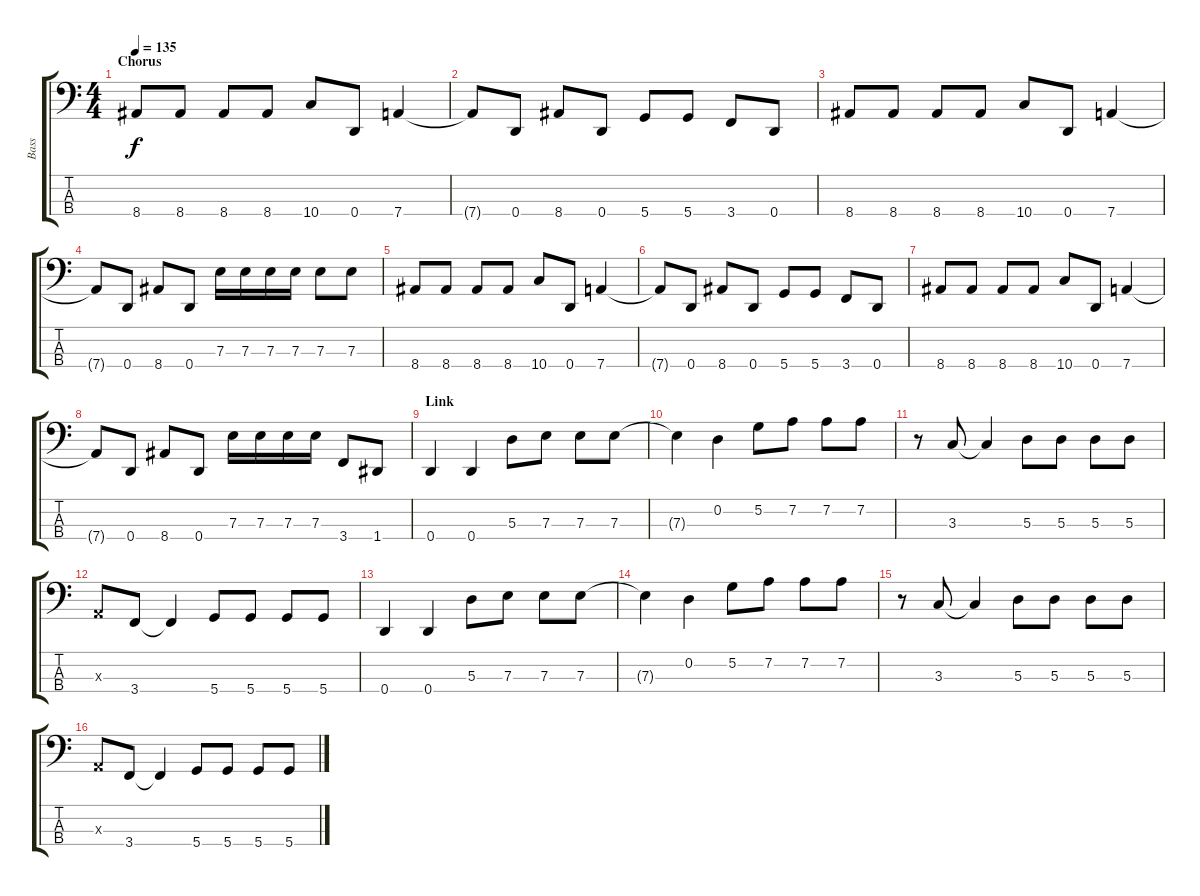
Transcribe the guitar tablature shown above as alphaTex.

\track ("Bass" "Bass") {instrument electricbassfinger}
\staff {score tabs}
\tuning (G2 D2 A1 D1) {hide}
\ts (4 4)
\section ("" "Chorus")
\tempo 135
\clef f4
\ks c
8.4.8{dy f} 8.4.8 8.4.8 8.4.8 10.4.8 0.4.8 7.4.4 |
7.4{t}.8 0.4.8 8.4.8 0.4.8 5.4.8 5.4.8 3.4.8 0.4.8 |
8.4.8 8.4.8 8.4.8 8.4.8 10.4.8 0.4.8 7.4.4 |
7.4{t}.8 0.4.8 8.4.8 0.4.8 7.3.16 7.3.16 7.3.16 7.3.16 7.3.8 7.3.8 |
8.4.8 8.4.8 8.4.8 8.4.8 10.4.8 0.4.8 7.4.4 |
7.4{t}.8 0.4.8 8.4.8 0.4.8 5.4.8 5.4.8 3.4.8 0.4.8 |
8.4.8 8.4.8 8.4.8 8.4.8 10.4.8 0.4.8 7.4.4 |
7.4{t}.8 0.4.8 8.4.8 0.4.8 7.3.16 7.3.16 7.3.16 7.3.16 3.4.8 1.4.8 |
\section ("" "Link")
0.4.4 0.4.4 5.3.8 7.3.8 7.3.8 7.3.8 |
7.3{t}.4 0.2.4 5.2.8 7.2.8 7.2.8 7.2.8 |
r.8 3.3.8 3.3{t}.4 5.3.8 5.3.8 5.3.8 5.3.8 |
0.3{x}.8 3.4.8 3.4{t}.4 5.4.8 5.4.8 5.4.8 5.4.8 |
0.4.4 0.4.4 5.3.8 7.3.8 7.3.8 7.3.8 |
7.3{t}.4 0.2.4 5.2.8 7.2.8 7.2.8 7.2.8 |
r.8 3.3.8 3.3{t}.4 5.3.8 5.3.8 5.3.8 5.3.8 |
0.3{x}.8 3.4.8 3.4{t}.4 5.4.8 5.4.8 5.4.8 5.4.8
